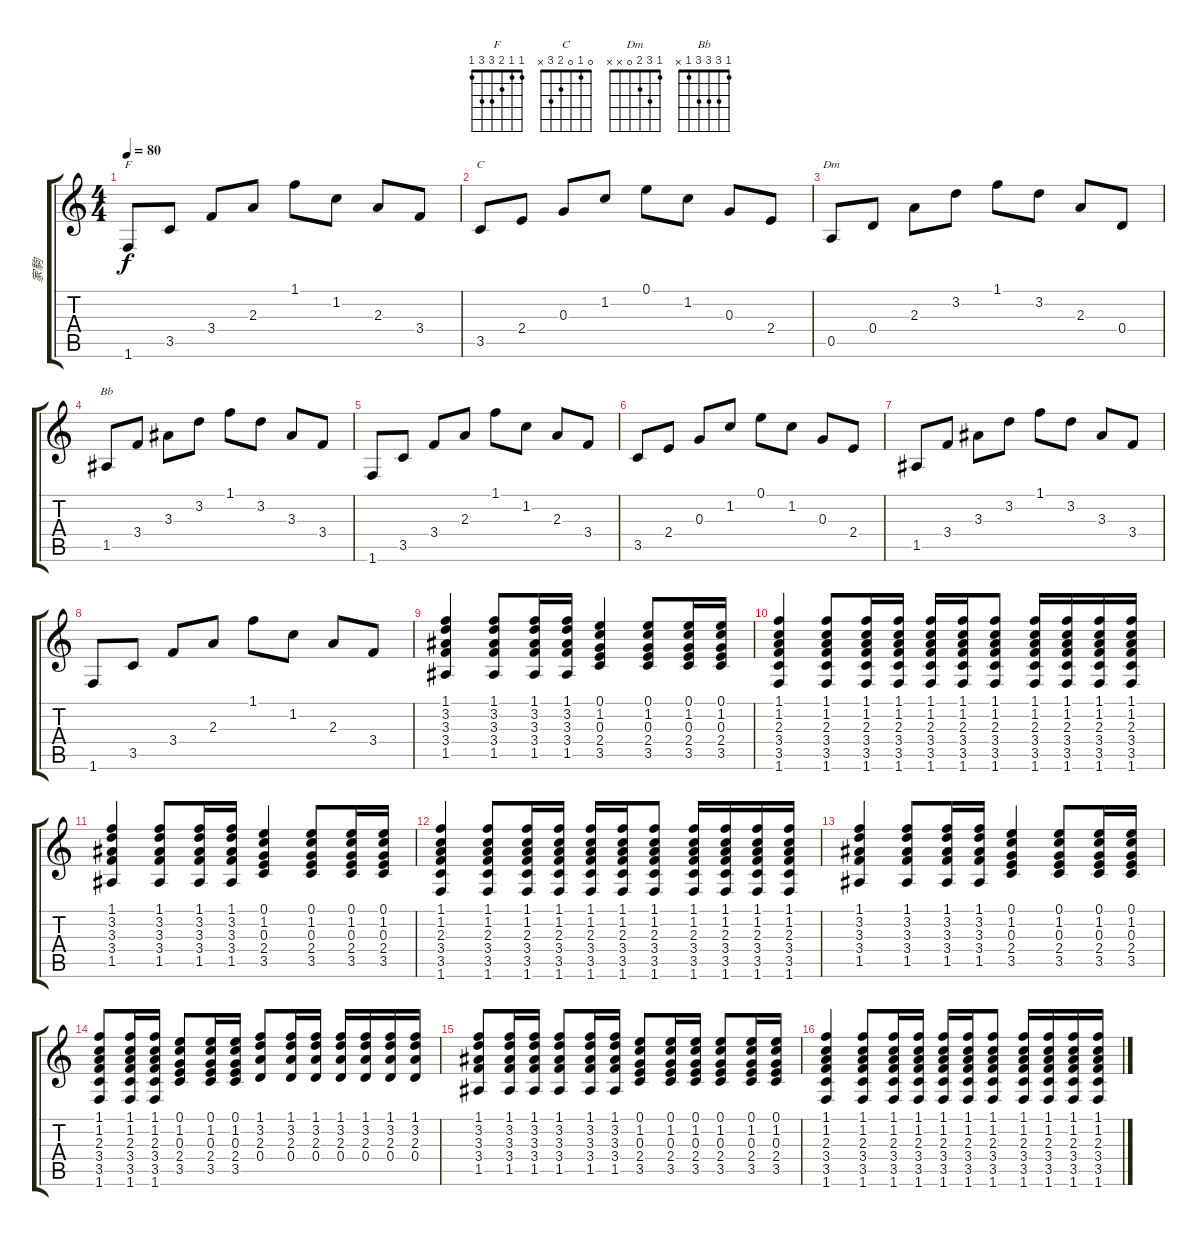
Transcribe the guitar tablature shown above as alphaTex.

\track ("家駒" "家駒") {instrument acousticguitarsteel}
\staff {score tabs}
\tuning (E4 B3 G3 D3 A2 E2) {hide}
\chord ("F" 1 1 2 3 3 1)
\chord ("C" 0 1 0 2 3 x)
\chord ("Dm" 1 3 2 0 x x)
\chord ("Bb" 1 3 3 3 1 x)
\ts (4 4)
\tempo 80
\clef g2
\ks c
1.6.8{ch "F" dy f} 3.5.8 3.4.8 2.3.8 1.1.8 1.2.8 2.3.8 3.4.8 |
3.5.8{ch "C"} 2.4.8 0.3.8 1.2.8 0.1.8 1.2.8 0.3.8 2.4.8 |
0.5.8{ch "Dm"} 0.4.8 2.3.8 3.2.8 1.1.8 3.2.8 2.3.8 0.4.8 |
1.5.8{ch "Bb"} 3.4.8 3.3.8 3.2.8 1.1.8 3.2.8 3.3.8 3.4.8 |
1.6.8 3.5.8 3.4.8 2.3.8 1.1.8 1.2.8 2.3.8 3.4.8 |
3.5.8 2.4.8 0.3.8 1.2.8 0.1.8 1.2.8 0.3.8 2.4.8 |
1.5.8 3.4.8 3.3.8 3.2.8 1.1.8 3.2.8 3.3.8 3.4.8 |
1.6.8 3.5.8 3.4.8 2.3.8 1.1.8 1.2.8 2.3.8 3.4.8 |
(1.1 3.2 3.3 3.4 1.5).4 (1.1 3.2 3.3 3.4 1.5).8 (1.1 3.2 3.3 3.4 1.5).16 (1.1 3.2 3.3 3.4 1.5).16 (0.1 1.2 0.3 2.4 3.5).4 (0.1 1.2 0.3 2.4 3.5).8 (0.1 1.2 0.3 2.4 3.5).16 (0.1 1.2 0.3 2.4 3.5).16 |
(1.1 1.2 2.3 3.4 3.5 1.6).4 (1.1 1.2 2.3 3.4 3.5 1.6).8 (1.1 1.2 2.3 3.4 3.5 1.6).16 (1.1 1.2 2.3 3.4 3.5 1.6).16 (1.1 1.2 2.3 3.4 3.5 1.6).16 (1.1 1.2 2.3 3.4 3.5 1.6).16 (1.1 1.2 2.3 3.4 3.5 1.6).8 (1.1 1.2 2.3 3.4 3.5 1.6).16 (1.1 1.2 2.3 3.4 3.5 1.6).16 (1.1 1.2 2.3 3.4 3.5 1.6).16 (1.1 1.2 2.3 3.4 3.5 1.6).16 |
(1.1 3.2 3.3 3.4 1.5).4 (1.1 3.2 3.3 3.4 1.5).8 (1.1 3.2 3.3 3.4 1.5).16 (1.1 3.2 3.3 3.4 1.5).16 (0.1 1.2 0.3 2.4 3.5).4 (0.1 1.2 0.3 2.4 3.5).8 (0.1 1.2 0.3 2.4 3.5).16 (0.1 1.2 0.3 2.4 3.5).16 |
(1.1 1.2 2.3 3.4 3.5 1.6).4 (1.1 1.2 2.3 3.4 3.5 1.6).8 (1.1 1.2 2.3 3.4 3.5 1.6).16 (1.1 1.2 2.3 3.4 3.5 1.6).16 (1.1 1.2 2.3 3.4 3.5 1.6).16 (1.1 1.2 2.3 3.4 3.5 1.6).16 (1.1 1.2 2.3 3.4 3.5 1.6).8 (1.1 1.2 2.3 3.4 3.5 1.6).16 (1.1 1.2 2.3 3.4 3.5 1.6).16 (1.1 1.2 2.3 3.4 3.5 1.6).16 (1.1 1.2 2.3 3.4 3.5 1.6).16 |
(1.1 3.2 3.3 3.4 1.5).4 (1.1 3.2 3.3 3.4 1.5).8 (1.1 3.2 3.3 3.4 1.5).16 (1.1 3.2 3.3 3.4 1.5).16 (0.1 1.2 0.3 2.4 3.5).4 (0.1 1.2 0.3 2.4 3.5).8 (0.1 1.2 0.3 2.4 3.5).16 (0.1 1.2 0.3 2.4 3.5).16 |
(1.1 1.2 2.3 3.4 3.5 1.6).8 (1.1 1.2 2.3 3.4 3.5 1.6).16 (1.1 1.2 2.3 3.4 3.5 1.6).16 (0.1 1.2 0.3 2.4 3.5).8 (0.1 1.2 0.3 2.4 3.5).16 (0.1 1.2 0.3 2.4 3.5).16 (1.1 3.2 2.3 0.4).8 (1.1 3.2 2.3 0.4).16 (1.1 3.2 2.3 0.4).16 (1.1 3.2 2.3 0.4).16 (1.1 3.2 2.3 0.4).16 (1.1 3.2 2.3 0.4).16 (1.1 3.2 2.3 0.4).16 |
(1.1 3.2 3.3 3.4 1.5).8 (1.1 3.2 3.3 3.4 1.5).16 (1.1 3.2 3.3 3.4 1.5).16 (1.1 3.2 3.3 3.4 1.5).8 (1.1 3.2 3.3 3.4 1.5).16 (1.1 3.2 3.3 3.4 1.5).16 (0.1 1.2 0.3 2.4 3.5).8 (0.1 1.2 0.3 2.4 3.5).16 (0.1 1.2 0.3 2.4 3.5).16 (0.1 1.2 0.3 2.4 3.5).8 (0.1 1.2 0.3 2.4 3.5).16 (0.1 1.2 0.3 2.4 3.5).16 |
(1.1 1.2 2.3 3.4 3.5 1.6).4 (1.1 1.2 2.3 3.4 3.5 1.6).8 (1.1 1.2 2.3 3.4 3.5 1.6).16 (1.1 1.2 2.3 3.4 3.5 1.6).16 (1.1 1.2 2.3 3.4 3.5 1.6).16 (1.1 1.2 2.3 3.4 3.5 1.6).16 (1.1 1.2 2.3 3.4 3.5 1.6).8 (1.1 1.2 2.3 3.4 3.5 1.6).16 (1.1 1.2 2.3 3.4 3.5 1.6).16 (1.1 1.2 2.3 3.4 3.5 1.6).16 (1.1 1.2 2.3 3.4 3.5 1.6).16
